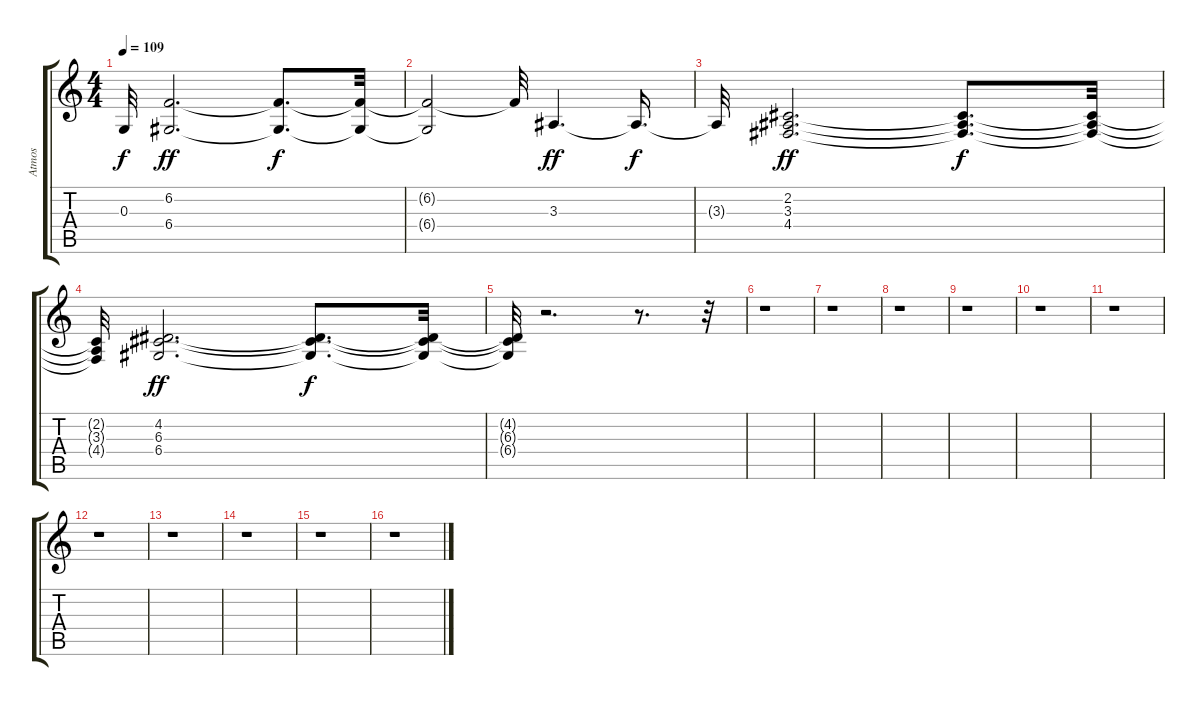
\track ("Atmos" "Atmos") {instrument pad2warm}
\staff {score tabs}
\tuning (E4 B3 G3 D3 A2 E2) {hide}
\ts (4 4)
\tempo 109
\clef g2
\ks c
0.3{t}.32{dy f} (6.2 6.4).2{d dy ff} (6.2{t} 6.4{t}).8{d dy f} (6.2{t} 6.4{t}).32 |
(6.2{t} 6.4{t}).2 6.2{t}.32 3.3.4{d dy ff} 3.3{t}.16{d dy f} |
3.3{t}.32 (2.2 3.3 4.4).2{d dy ff} (2.2{t} 3.3{t} 4.4{t}).8{d dy f} (2.2{t} 3.3{t} 4.4{t}).32 |
(2.2{t} 3.3{t} 4.4{t}).32 (4.2 6.3 6.4).2{d dy ff} (4.2{t} 6.3{t} 6.4{t}).8{d dy f} (4.2{t} 6.3{t} 6.4{t}).32 |
(4.2{t} 6.3{t} 6.4{t}).32 r.2{d} r.8{d} r.32 |
r.1 |
r.1 |
r.1 |
r.1 |
r.1 |
r.1 |
r.1 |
r.1 |
r.1 |
r.1 |
r.1
